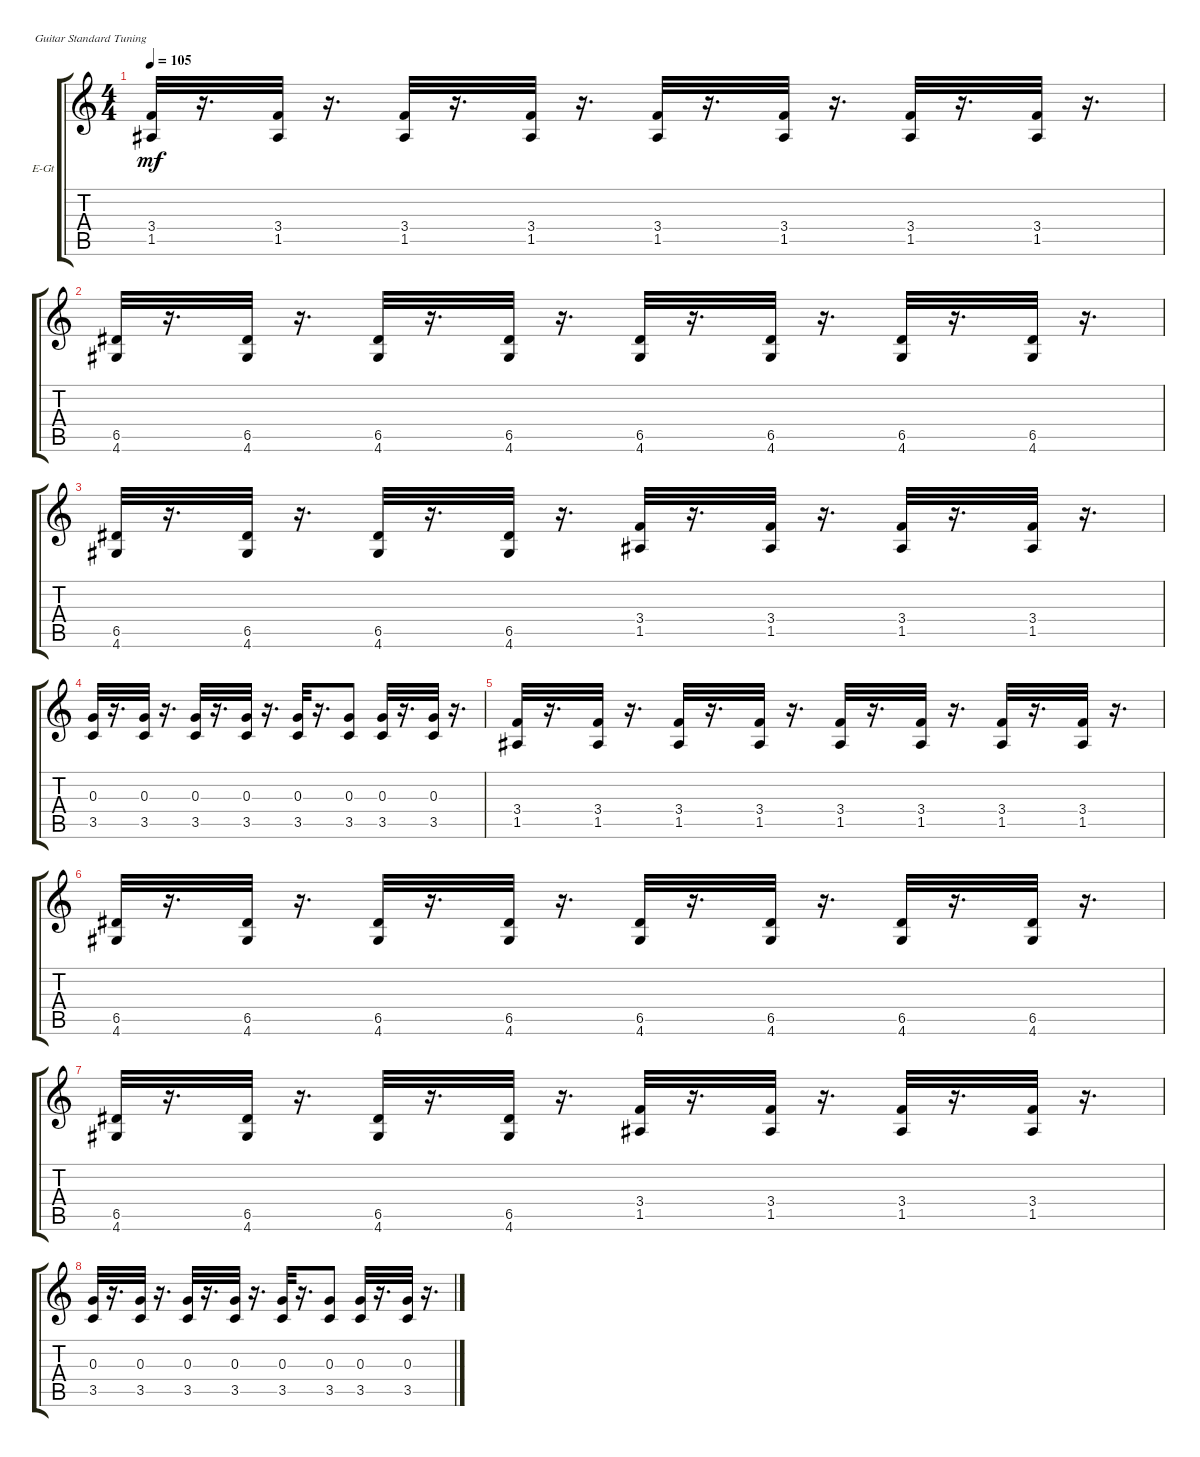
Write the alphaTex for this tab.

\bracketExtendMode groupsimilarinstruments
\firstSystemTrackNameOrientation horizontal
\otherSystemsTrackNameOrientation horizontal
\track ("Rolling in the deep" "E-Gt") {instrument electricguitarclean}
\staff {score tabs}
\tuning (E4 B3 G3 D3 A2 E2)
\ts (4 4)
\tempo 105
\clef g2
\ks c
(1.5 3.4).32{dy mf} r.16{d} (1.5 3.4).32 r.16{d} (1.5 3.4).32 r.16{d} (1.5 3.4).32 r.16{d} (1.5 3.4).32 r.16{d} (1.5 3.4).32 r.16{d} (1.5 3.4).32 r.16{d} (1.5 3.4).32 r.16{d} |
(4.6 6.5).32 r.16{d} (4.6 6.5).32 r.16{d} (4.6 6.5).32 r.16{d} (4.6 6.5).32 r.16{d} (4.6 6.5).32 r.16{d} (4.6 6.5).32 r.16{d} (4.6 6.5).32 r.16{d} (4.6 6.5).32 r.16{d} |
(4.6 6.5).32 r.16{d} (4.6 6.5).32 r.16{d} (4.6 6.5).32 r.16{d} (4.6 6.5).32 r.16{d} (1.5 3.4).32 r.16{d} (1.5 3.4).32 r.16{d} (1.5 3.4).32 r.16{d} (1.5 3.4).32 r.16{d} |
(3.5 0.3).32 r.16{d} (3.5 0.3).32 r.16{d} (3.5 0.3).32 r.16{d} (3.5 0.3).32 r.16{d} (3.5 0.3).32 r.16{d} (3.5 0.3).8 (3.5 0.3).32 r.16{d} (3.5 0.3).32 r.16{d} |
(1.5 3.4).32 r.16{d} (1.5 3.4).32 r.16{d} (1.5 3.4).32 r.16{d} (1.5 3.4).32 r.16{d} (1.5 3.4).32 r.16{d} (1.5 3.4).32 r.16{d} (1.5 3.4).32 r.16{d} (1.5 3.4).32 r.16{d} |
(4.6 6.5).32 r.16{d} (4.6 6.5).32 r.16{d} (4.6 6.5).32 r.16{d} (4.6 6.5).32 r.16{d} (4.6 6.5).32 r.16{d} (4.6 6.5).32 r.16{d} (4.6 6.5).32 r.16{d} (4.6 6.5).32 r.16{d} |
(4.6 6.5).32 r.16{d} (4.6 6.5).32 r.16{d} (4.6 6.5).32 r.16{d} (4.6 6.5).32 r.16{d} (1.5 3.4).32 r.16{d} (1.5 3.4).32 r.16{d} (1.5 3.4).32 r.16{d} (1.5 3.4).32 r.16{d} |
(3.5 0.3).32 r.16{d} (3.5 0.3).32 r.16{d} (3.5 0.3).32 r.16{d} (3.5 0.3).32 r.16{d} (3.5 0.3).32 r.16{d} (3.5 0.3).8 (3.5 0.3).32 r.16{d} (3.5 0.3).32 r.16{d}
